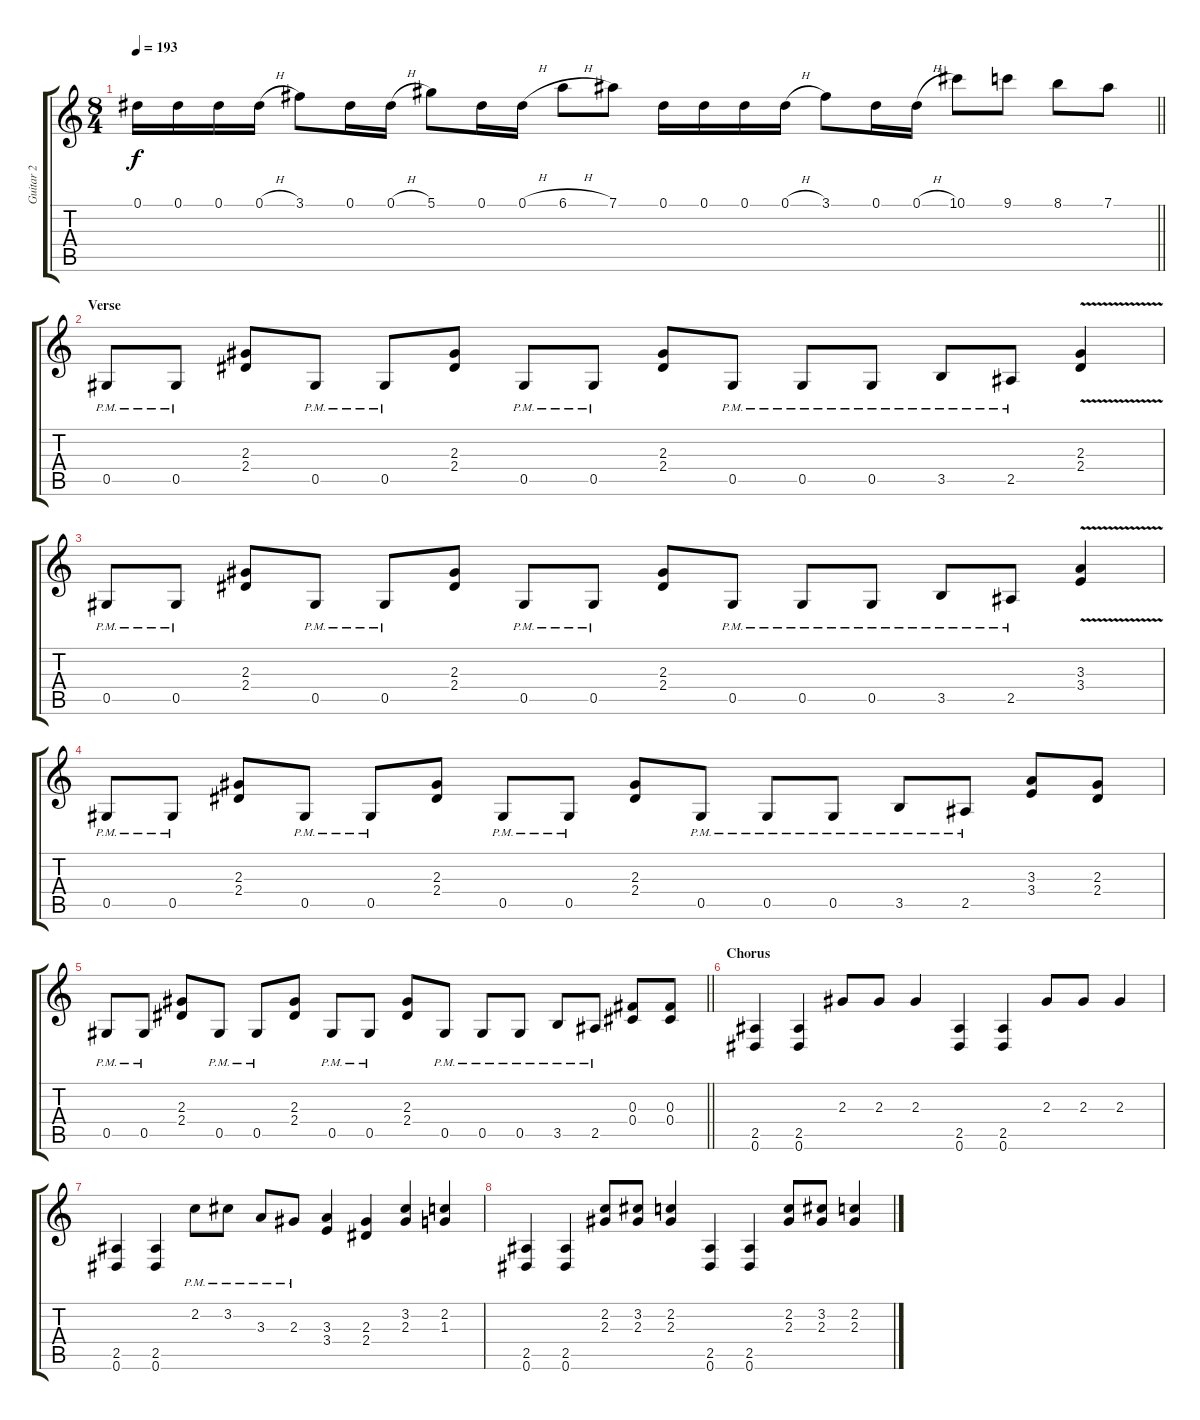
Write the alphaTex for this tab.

\track ("Guitar 2" "Guitar 2") {instrument overdrivenguitar}
\staff {score tabs}
\tuning (Eb4 Bb3 Gb3 Db3 Ab2 Eb2) {hide}
\ts (8 4)
\tempo 193
\clef g2
\barLineRight lightlight
\ks c
0.1.16{dy f} 0.1.16 0.1.16 0.1{h}.16 3.1.8 0.1.16 0.1{h}.16 5.1.8 0.1.16 0.1{h}.16 6.1{h}.8 7.1.8 0.1.16 0.1.16 0.1.16 0.1{h}.16 3.1.8 0.1.16 0.1{h}.16 10.1.8 9.1.8 8.1.8 7.1.8 |
\section ("" "Verse")
0.5{pm}.8 0.5{pm}.8 (2.3 2.4).8 0.5{pm}.8 0.5{pm}.8 (2.3 2.4).8 0.5{pm}.8 0.5{pm}.8 (2.3 2.4).8 0.5{pm}.8 0.5{pm}.8 0.5{pm}.8 3.5{pm}.8 2.5{pm}.8 (2.3{v} 2.4{v}).4 |
0.5{pm}.8 0.5{pm}.8 (2.3 2.4).8 0.5{pm}.8 0.5{pm}.8 (2.3 2.4).8 0.5{pm}.8 0.5{pm}.8 (2.3 2.4).8 0.5{pm}.8 0.5{pm}.8 0.5{pm}.8 3.5{pm}.8 2.5{pm}.8 (3.3{v} 3.4{v}).4 |
0.5{pm}.8 0.5{pm}.8 (2.3 2.4).8 0.5{pm}.8 0.5{pm}.8 (2.3 2.4).8 0.5{pm}.8 0.5{pm}.8 (2.3 2.4).8 0.5{pm}.8 0.5{pm}.8 0.5{pm}.8 3.5{pm}.8 2.5{pm}.8 (3.3 3.4).8 (2.3 2.4).8 |
\barLineRight lightlight
0.5{pm}.8 0.5{pm}.8 (2.3 2.4).8 0.5{pm}.8 0.5{pm}.8 (2.3 2.4).8 0.5{pm}.8 0.5{pm}.8 (2.3 2.4).8 0.5{pm}.8 0.5{pm}.8 0.5{pm}.8 3.5{pm}.8 2.5{pm}.8 (0.3 0.4).8 (0.3 0.4).8 |
\section ("" "Chorus")
(2.5 0.6).4 (2.5 0.6).4 2.3.8 2.3.8 2.3.4 (2.5 0.6).4 (2.5 0.6).4 2.3.8 2.3.8 2.3.4 |
(2.5 0.6).4 (2.5 0.6).4 2.2{pm}.8 3.2{pm}.8 3.3{pm}.8 2.3{pm}.8 (3.3 3.4).4 (2.3 2.4).4 (3.2 2.3).4 (2.2 1.3).4 |
(2.5 0.6).4 (2.5 0.6).4 (2.2 2.3).8 (3.2 2.3).8 (2.2 2.3).4 (2.5 0.6).4 (2.5 0.6).4 (2.2 2.3).8 (3.2 2.3).8 (2.2 2.3).4
